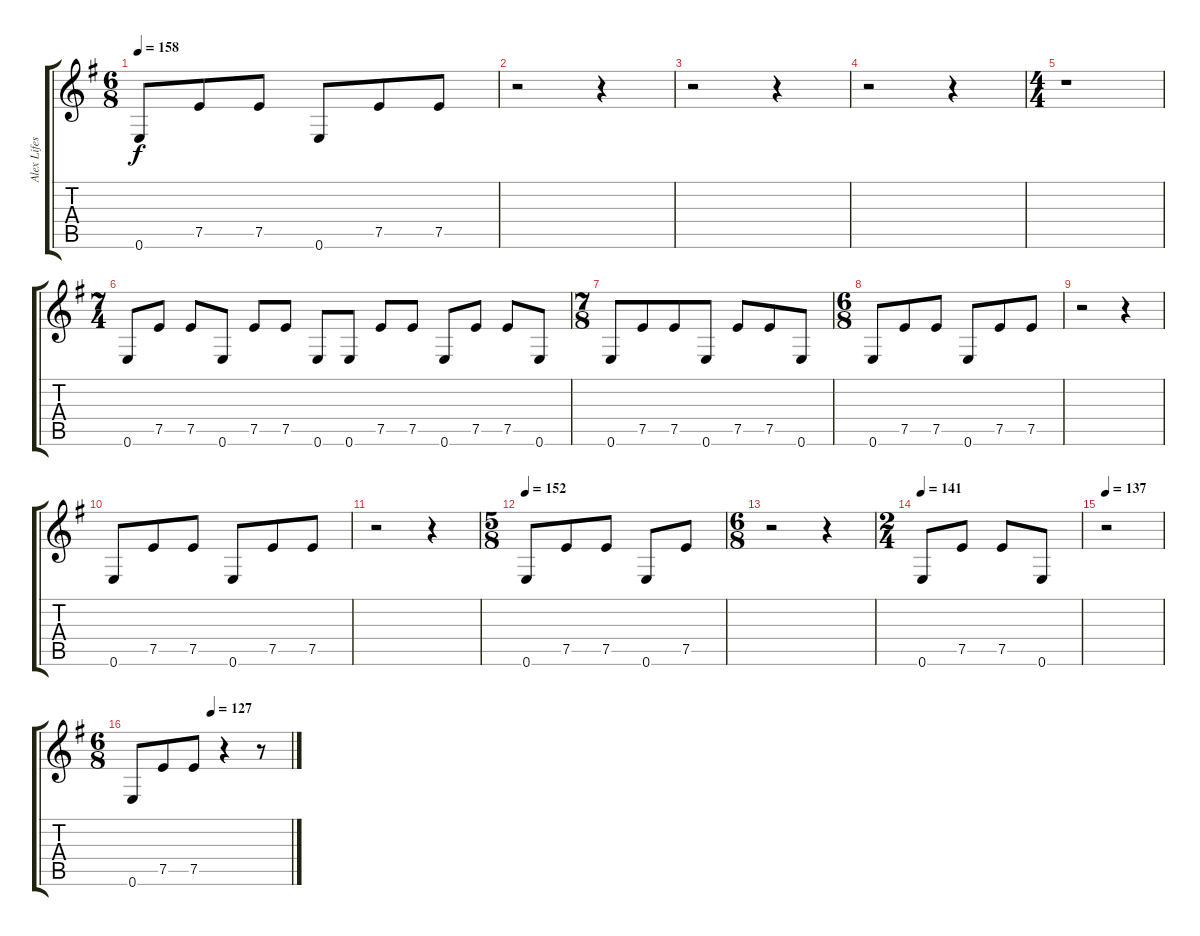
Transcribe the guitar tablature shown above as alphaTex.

\track ("Alex Lifeson (guitar)" "Alex Lifes") {instrument distortionguitar}
\staff {score tabs}
\tuning (E4 B3 G3 D3 A2 E2) {hide}
\ts (6 8)
\tempo 158
\clef g2
\ks eminor
0.6.8{dy f} 7.5.8 7.5.8 0.6.8 7.5.8 7.5.8 |
r.2 r.4 |
r.2 r.4 |
r.2 r.4 |
\ts (4 4)
r.1 |
\ts (7 4)
0.6.8 7.5.8 7.5.8 0.6.8 7.5.8 7.5.8 0.6.8 0.6.8 7.5.8 7.5.8 0.6.8 7.5.8 7.5.8 0.6.8 |
\ts (7 8)
0.6.8 7.5.8 7.5.8 0.6.8 7.5.8 7.5.8 0.6.8 |
\ts (6 8)
0.6.8 7.5.8 7.5.8 0.6.8 7.5.8 7.5.8 |
r.2 r.4 |
0.6.8 7.5.8 7.5.8 0.6.8 7.5.8 7.5.8 |
r.2 r.4 |
\ts (5 8)
\tempo 152
0.6.8 7.5.8 7.5.8 0.6.8 7.5.8 |
\ts (6 8)
r.2 r.4 |
\ts (2 4)
\tempo 141
0.6.8 7.5.8 7.5.8 0.6.8 |
\tempo 137
r.2 |
\ts (6 8)
\tempo (127 0.5)
0.6.8 7.5.8 7.5.8 r.4 r.8
